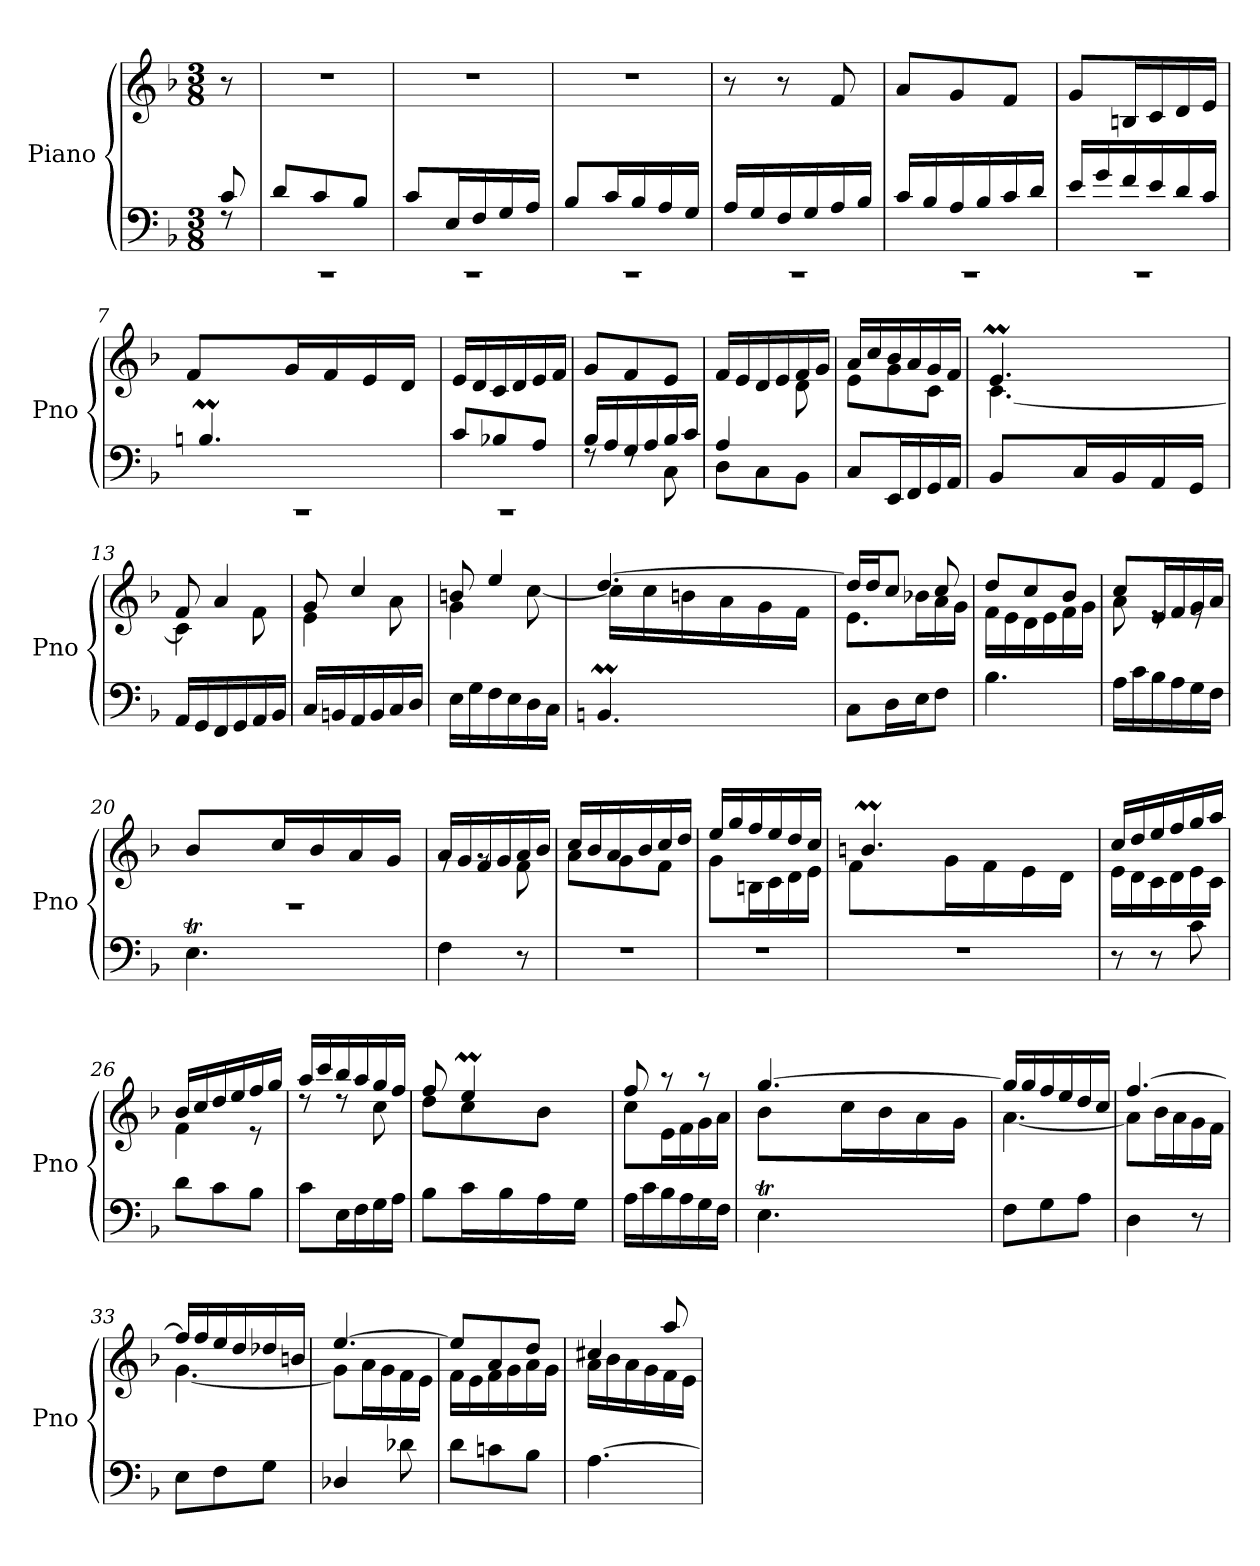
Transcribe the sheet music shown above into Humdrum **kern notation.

**kern	**kern
*part1	*part1
*staff2	*staff1
*I"Piano	*
*I'Pno	*
*clefF4	*clefG2
*k[b-]	*k[b-]
*M3/8	*M3/8
=	=
*^	*
8c/	8rF	8r
=1	=1	=1
4.rCC	8d/L	4.r
.	8c/	.
.	8B-/J	.
=2	=2	=2
4.rCC	8c/L	4.r
.	16E/L	.
.	16F/	.
.	16G/	.
.	16A/JJ	.
=3	=3	=3
4.rCC	8B-/L	4.r
.	16c/L	.
.	16B-/	.
.	16A/	.
.	16G/JJ	.
=4	=4	=4
4.rCC	16A/LL	8r
.	16G/	.
.	16F/	8r
.	16G/	.
.	16A/	8f/
.	16B-/JJ	.
=5	=5	=5
4.rCC	16c/LL	8a/L
.	16B-/	.
.	16A/	8g/
.	16B-/	.
.	16c/	8f/J
.	16d/JJ	.
=6	=6	=6
4.rCC	16e/LL	8g/L
.	16g/	.
.	16f/	16Bn/L
.	16e/	16c/
.	16d/	16d/
.	16c/JJ	16e/JJ
!!LO:LB:g=z
=7	=7	=7
*	*^	*
4.rCC	32cyy	4.Bnm/	8f/L
.	32Byy	.	.
.	32cyy	.	.
.	32Byy	.	.
.	32cyy	.	16g/L
.	32Byy	.	.
.	32cyy	.	16f/
.	32Byy	.	.
.	32cyy	.	16e/
.	32Byy	.	.
.	32Ayy	.	16d/JJ
.	32Byy	.	.
*	*v	*v	*
!!LO:LB:g=z
=8	=8	=8
4.rCC	8c/L	16e/LL
.	.	16d/
.	8B-X/	16c/
.	.	16d/
.	8A/J	16e/
.	.	16f/JJ
=9	=9	=9
16B-/LL	8rF	8g/L
16A/	.	.
16G/	8rF	8f/
16A/	.	.
16B-/	8C\	8e/J
16c/JJ	.	.
=10	=10	=10
*	*^	*^
*	*	*	*	*^
4ryy	8D\L	4A/	16f/LL	4ryy	4ryy
.	.	.	16e/	.	.
.	8C\	.	16d/	.	.
.	.	.	16e/	.	.
8ryy	8BB-\J	8ryy	16f/	8d\	8ryy
.	.	.	16g/JJ	.	.
*v	*v	*v	*	*	*
*	*	*v	*v
=11	=11	=11
8C/L	16a/LL	8e\L
.	16cc/	.
16EE/L	16b-/	8g\
16FF/	16a/	.
16GG/	16g/	8c\J
16AA/JJ	16f/JJ	.
=12	=12	=12
*	*	*^
8BB-/L	4.em/	[4.c\	32fyy
.	.	.	32eyy
.	.	.	32fyy
.	.	.	32eyy
16C/L	.	.	32fyy
.	.	.	32eyy
16BB-/	.	.	32fyy
.	.	.	32eyy
16AA/	.	.	32fyy
.	.	.	32eyy
16GG/JJ	.	.	32dyy
.	.	.	32eyy
*	*	*v	*v
=13	=13	=13
16AA/LL	8f/	4c\]
16GG/	.	.
16FF/	4a/	.
16GG/	.	.
16AA/	.	8f\
16BB-/JJ	.	.
!!LO:LB:g=z	!!
=14	=14	=14
16C/LL	8g/	4e\
16BBn/	.	.
16AA/	4cc/	.
16BB/	.	.
16C/	.	8a\
16D/JJ	.	.
=15	=15	=15
16E\LL	8bn/	4g\
16G\	.	.
16F\	4ee/	.
16E\	.	.
16D\	.	[8cc\
16C\JJ	.	.
!!LO:LB:g=z	!!
=16	=16	=16
*^	*	*
4.BBnm/	32Cyy	[4.dd/	16cc\LL]
.	32BByy	.	.
.	32Cyy	.	16cc\
.	32BByy	.	.
.	32Cyy	.	16bn\
.	32BByy	.	.
.	32Cyy	.	16a\
.	32BByy	.	.
.	32Cyy	.	16g\
.	32BByy	.	.
.	32AAyy	.	16f\JJ
.	32BByy	.	.
*v	*v	*	*
=17	=17	=17
8C\L	16dd/LL]	8.e\L
.	16dd/J	.
16D\L	8cc/J	.
16E\J	.	16b-X\L
8F\J	8cc/	16a\
.	.	16g\JJ
=18	=18	=18
4.B-\	8dd/L	16f\LL
.	.	16e\
.	8cc/	16d\
.	.	16e\
.	8b-/J	16f\
.	.	16g\JJ
=19	=19	=19
16A\LL	8cc/L	8a\
16c\	.	.
16B-\	16e/L	8re
16A\	16f/	.
16G\	16g/	8re
16F\JJ	16a/JJ	.
=20	=20	=20
*^	*	*
4.Et\	32Fyy	4.rF	8b-/L
.	32Eyy	.	.
.	32Fyy	.	.
.	32Eyy	.	.
.	32Fyy	.	16cc/L
.	32Eyy	.	.
.	32Fyy	.	16b-/
.	32Eyy	.	.
.	32Fyy	.	16a/
.	32Eyy	.	.
.	32Dyy	.	16g/JJ
.	32Eyy	.	.
*v	*v	*	*
=21	=21	=21
4F\	16a/LL	8rg
.	16g/	.
.	16f/	8rg
.	16g/	.
8r	16a/	8f\
.	16b-/JJ	.
!!LO:PB:g=z	!!
=22	=22	=22
4.r	16cc/LL	8a\L
.	16b-/	.
.	16a/	8g\
.	16b-/	.
.	16cc/	8f\J
.	16dd/JJ	.
!!LO:LB:g=z	!!
=23	=23	=23
4.r	16ee/LL	8g\L
.	16gg/	.
.	16ff/	16Bn\L
.	16ee/	16c\
.	16dd/	16d\
.	16cc/JJ	16e\JJ
=24	=24	=24
*	*	*^
4.r	8f\L	32ccyy	4.bnm/
.	.	32byy	.
.	.	32ccyy	.
.	.	32byy	.
.	16g\L	32ccyy	.
.	.	32byy	.
.	16f\	32ccyy	.
.	.	32byy	.
.	16e\	32ccyy	.
.	.	32byy	.
.	16d\JJ	32ayy	.
.	.	32byy	.
*	*	*v	*v
=25	=25	=25
8r	16cc/LL	16e\LL
.	16dd/	16d\
8r	16ee/	16c\
.	16ff/	16d\
8c\	16gg/	16e\
.	16aa/JJ	16c\JJ
=26	=26	=26
8d\L	16b-/LL	4f\
.	16cc/	.
8c\	16dd/	.
.	16ee/	.
8B-\J	16ff/	8r
.	16gg/JJ	.
=27	=27	=27
8c\L	16aa/LL	8rdd
.	16ccc/	.
16E\L	16bb-/	8rdd
16F\	16aa/	.
16G\	16gg/	8cc\
16A\JJ	16ff/JJ	.
=28	=28	=28
*^	*	*^
8ryy	8B-\L	8ff/	8dd\L	8ryy
4ryy	16c\L	4eem/	8cc\	32ffyy
.	.	.	.	32eeyy
.	16B-\	.	.	32ffyy
.	.	.	.	32eeyy
.	16A\	.	8b-\J	32ffyy
.	.	.	.	32eeyy
.	16G\JJ	.	.	32ddyy
.	.	.	.	32eeyy
*v	*v	*	*	*
*	*	*v	*v
!!LO:LB:g=z
=29	=29	=29
16A\LL	8ff/	8cc\L
16c\	.	.
16B-\	8r	16e\L
16A\	.	16f\
16G\	8r	16g\
16F\JJ	.	16a\JJ
=30	=30	=30
*^	*	*
4.Et\	32Fyy	[4.gg/	8b-\L
.	32Eyy	.	.
.	32Fyy	.	.
.	32Eyy	.	.
.	32Fyy	.	16cc\L
.	32Eyy	.	.
.	32Fyy	.	16b-\
.	32Eyy	.	.
.	32Fyy	.	16a\
.	32Eyy	.	.
.	32Dyy	.	16g\JJ
.	32Eyy	.	.
*v	*v	*	*
!!LO:LB:g=z	!!
=31	=31	=31
8F\L	16gg/LL]	[4.a\
.	16gg/	.
8G\	16ff/	.
.	16ee/	.
8A\J	16dd/	.
.	16cc/JJ	.
=32	=32	=32
4D\	[4.ff/	8a\L]
.	.	16b-\L
.	.	16a\
8r	.	16g\
.	.	16f\JJ
=33	=33	=33
8E\L	16ff/LL]	[4.g\
.	16ff/	.
8F\	16ee/	.
.	16dd/	.
8G\J	16dd-Xi/	.
.	16bn/JJ	.
=34	=34	=34
4D-Xi/	[4.ee/	8g\L]
.	.	16a\L
.	.	16g\
8d-Xi\	.	16f\
.	.	16e\JJ
=35	=35	=35
8d\L	8ee/L]	16f\LL
.	.	16e\
8cn\	8a/	16f\
.	.	16g\
8B-\J	8dd/J	16a\
.	.	16g\JJ
=36	=36	=36
[4.A\	4cc#X/	16a\LL
.	.	16b-\
.	.	16a\
.	.	16g\
.	8aa/	16f\
.	.	16e\JJ
*	*v	*v
=	=
*-	*-
